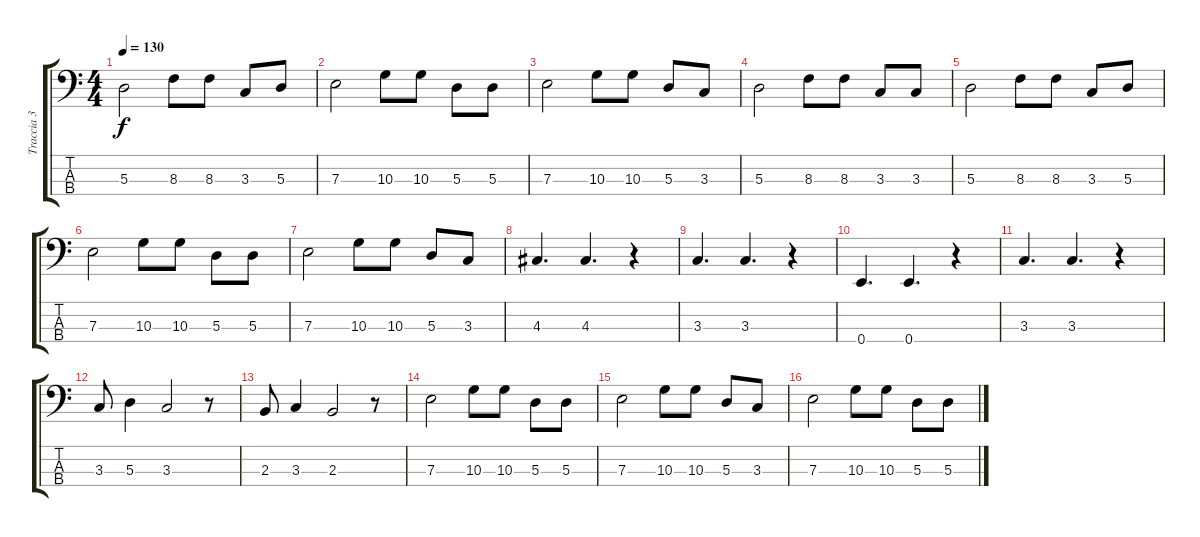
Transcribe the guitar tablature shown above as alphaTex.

\track ("Traccia 3" "Traccia 3") {instrument electricbasspick}
\staff {score tabs}
\tuning (G2 D2 A1 E1) {hide}
\ts (4 4)
\tempo 130
\clef f4
\ks c
5.3.2{dy f} 8.3.8 8.3.8 3.3.8 5.3.8 |
7.3.2 10.3.8 10.3.8 5.3.8 5.3.8 |
7.3.2 10.3.8 10.3.8 5.3.8 3.3.8 |
5.3.2 8.3.8 8.3.8 3.3.8 3.3.8 |
5.3.2 8.3.8 8.3.8 3.3.8 5.3.8 |
7.3.2 10.3.8 10.3.8 5.3.8 5.3.8 |
7.3.2 10.3.8 10.3.8 5.3.8 3.3.8 |
4.3.4{d} 4.3.4{d} r.4 |
3.3.4{d} 3.3.4{d} r.4 |
0.4.4{d} 0.4.4{d} r.4 |
3.3.4{d} 3.3.4{d} r.4 |
3.3.8 5.3.4 3.3.2 r.8 |
2.3.8 3.3.4 2.3.2 r.8 |
7.3.2 10.3.8 10.3.8 5.3.8 5.3.8 |
7.3.2 10.3.8 10.3.8 5.3.8 3.3.8 |
7.3.2 10.3.8 10.3.8 5.3.8 5.3.8
